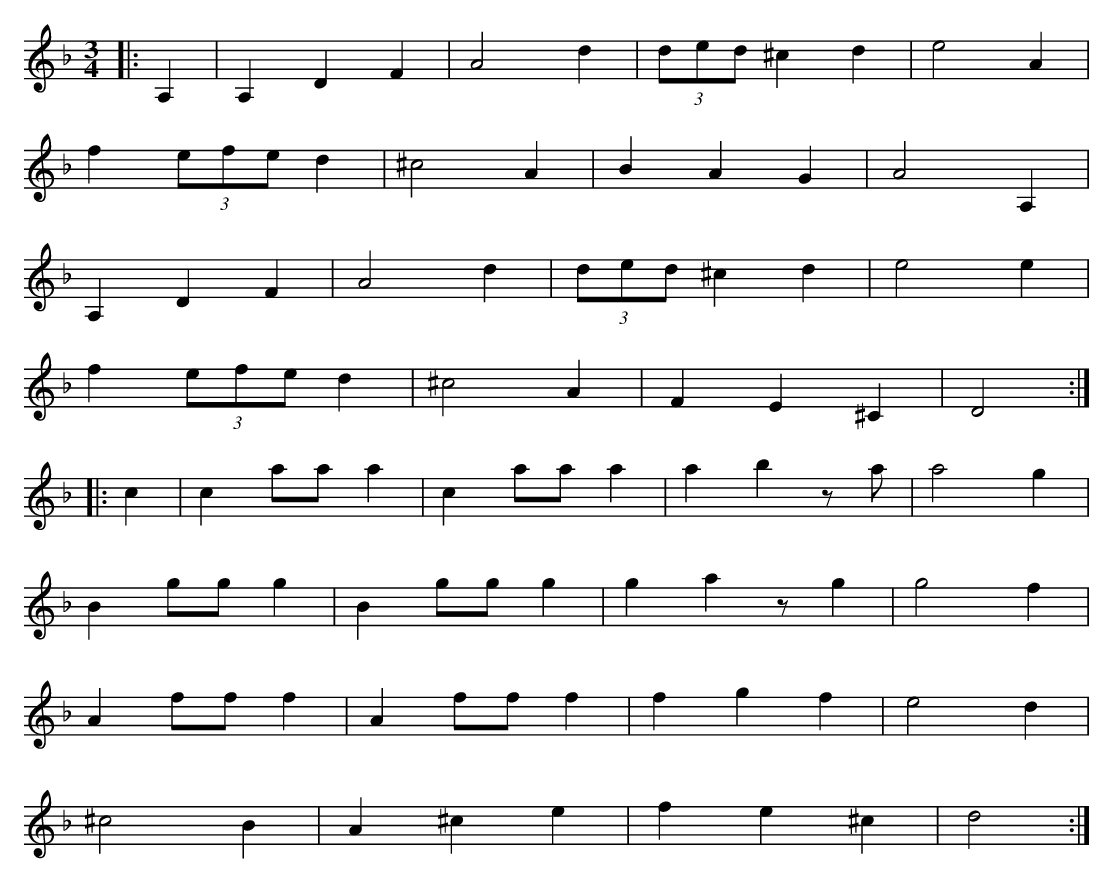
X:1
M:3/4
K:Dmin
|:A,2|A,2D2F2|A4d2|(3ded ^c2d2|e4A2|
f2 (3efe d2|^c4 A2|B2A2G2|A4A,2|
A,2D2F2|A4 d2|(3ded ^c2 d2|e4e2|
f2 (3efe d2|^c4 A2|F2E2^C2|D4:|
|:c2|c2 aa a2|c2 aa a2|a2b2 z a|a4 g2|
B2 gg g2|B2 ggg2|g2a2 zg2|g4 f2|
A2 ff f2|A2 fff2|f2 g2 f2|e4 d2|
^c4 B2|A2^c2e2|f2e2^c2|d4:|
